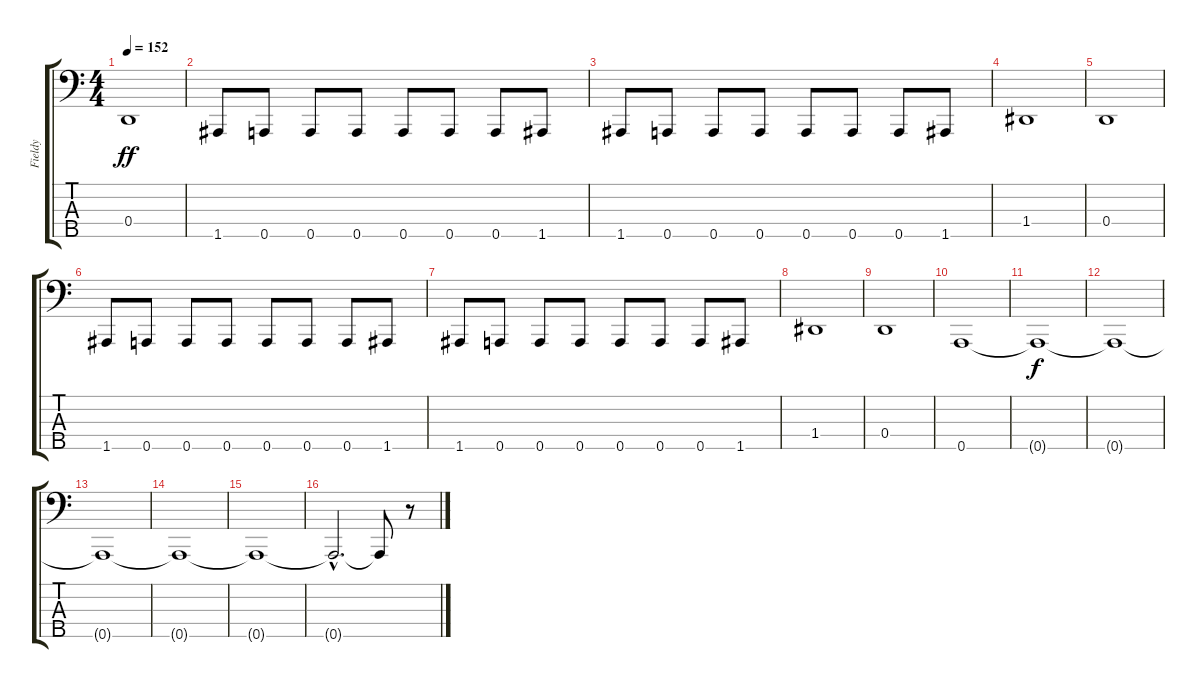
\track ("Fieldy" "Fieldy") {instrument slapbass1}
\staff {score tabs}
\tuning (F2 C2 G1 D1 A0) {hide}
\ts (4 4)
\tempo 152
\clef f4
\ks c
0.4.1{dy ff} |
1.5.8 0.5.8 0.5.8 0.5.8 0.5.8 0.5.8 0.5.8 1.5.8 |
1.5.8 0.5.8 0.5.8 0.5.8 0.5.8 0.5.8 0.5.8 1.5.8 |
1.4.1 |
0.4.1 |
1.5.8 0.5.8 0.5.8 0.5.8 0.5.8 0.5.8 0.5.8 1.5.8 |
1.5.8 0.5.8 0.5.8 0.5.8 0.5.8 0.5.8 0.5.8 1.5.8 |
1.4.1 |
0.4.1 |
0.5.1 |
0.5{t}.1{dy f} |
0.5{t}.1 |
0.5{t}.1 |
0.5{t}.1 |
0.5{t}.1 |
0.5{hac t}.2{d} 0.5{t}.8 r.8
